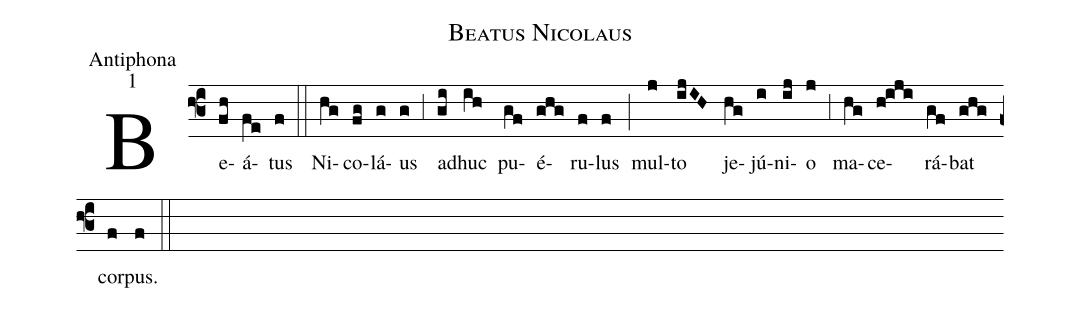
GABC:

name:Beatus Nicolaus;
office-part:Antiphona;
mode:1;
%%
(f3) Be(fh)á(fe)tus(f) (::) Ni(hg)co(fg)lá(g)us(g) (;3) ad(gi)huc(ih) pu(gf)é(ghg)ru(f)lus(f) (;) mul(j)to(ijIH) je(hg)jú(i)ni(ij)o(j) (;3) ma(hg)ce(h!iji)rá(gf)bat(ghg) cor(f)pus.(f) (::)
